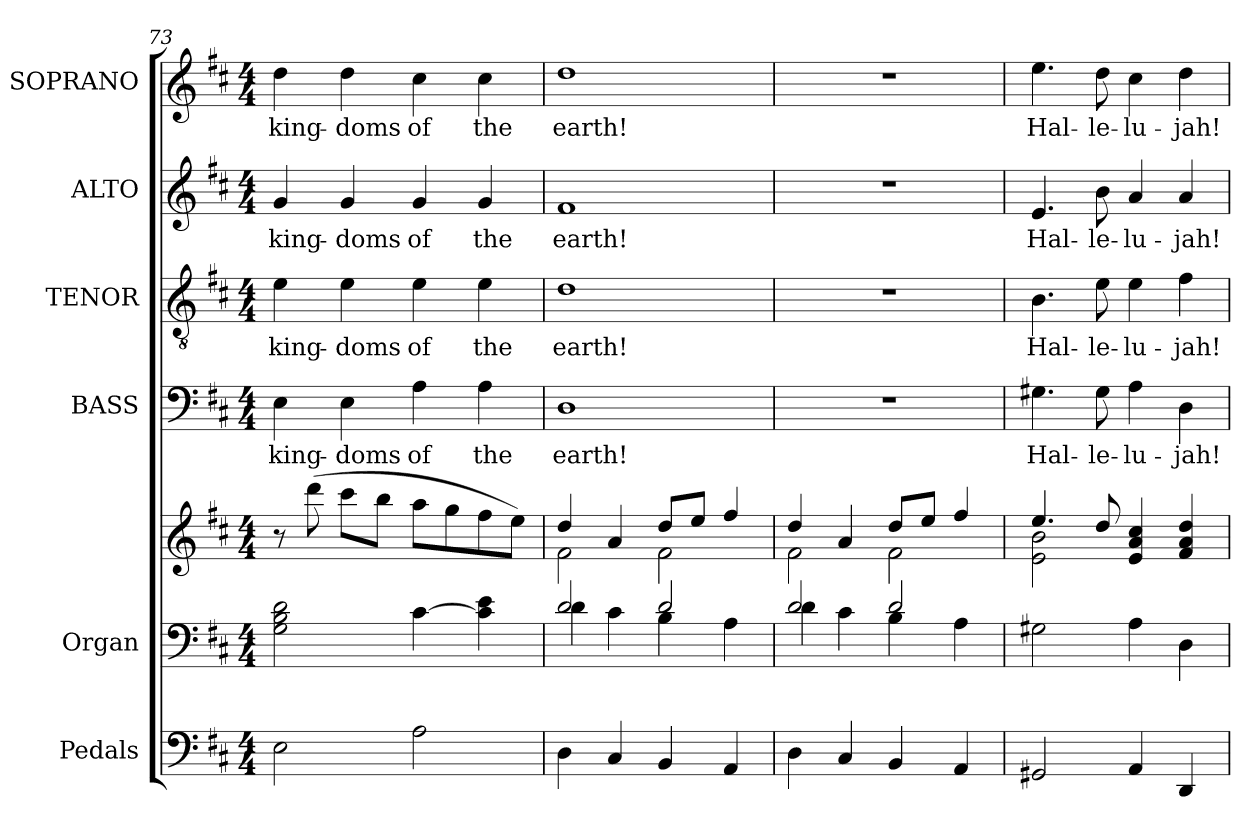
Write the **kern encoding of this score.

**kern	**kern	**kern	**kern	**text	**kern	**text	**kern	**text	**kern	**text
*part6	*part5	*part5	*part4	*part4	*part3	*part3	*part2	*part2	*part1	*part1
*staff7	*staff6	*staff5	*staff4	*staff4	*staff3	*staff3	*staff2	*staff2	*staff1	*staff1
*I"Pedals	*I"Organ	*	*I"BASS	*	*I"TENOR	*	*I"ALTO	*	*I"SOPRANO	*
*I'Ped.	*I'Org.	*	*I'B.	*	*I'T.	*	*I'A.	*	*I'S.	*
*clefF4	*clefF4	*clefG2	*clefF4	*	*clefGv2	*	*clefG2	*	*clefG2	*
*	*	*	*	*	*ITrd7c12	*	*	*	*	*
*k[f#c#]	*k[f#c#]	*k[f#c#]	*k[f#c#]	*	*k[f#c#]	*	*k[f#c#]	*	*k[f#c#]	*
*D:	*D:	*D:	*D:	*	*D:	*	*D:	*	*D:	*
*M4/4	*M4/4	*M4/4	*M4/4	*	*M4/4	*	*M4/4	*	*M4/4	*
=73	=73	=73	=73	=73	=73	=73	=73	=73	=73	=73
!	!	!	!	!LO:LY:b:color=#000000	!	!	!	!	!	!
!	!	!	!	!	!	!LO:LY:b:color=#000000	!	!	!	!
!	!	!	!	!	!	!	!	!LO:LY:b:color=#000000	!	!
!	!	!	!	!	!	!	!	!	!	!LO:LY:b:color=#000000
2Ei\	2Gi\ 2Bi 2di	8r	4Ei\	king-	4Ei\	king-	4gi/	king-	4ddi\	king-
.	.	(8dddi\	.	.	.	.	.	.	.	.
!	!	!	!	!LO:LY:b:color=#000000	!	!	!	!	!	!
!	!	!	!	!	!	!LO:LY:b:color=#000000	!	!	!	!
!	!	!	!	!	!	!	!	!LO:LY:b:color=#000000	!	!
!	!	!	!	!	!	!	!	!	!	!LO:LY:b:color=#000000
.	.	8ccc#i\L	4Ei\	-doms	4Ei\	-doms	4gi/	-doms	4ddi\	-doms
.	.	8bbi\J	.	.	.	.	.	.	.	.
!	!	!	!	!LO:LY:b:color=#000000	!	!	!	!	!	!
!	!	!	!	!	!	!LO:LY:b:color=#000000	!	!	!	!
!	!	!	!	!	!	!	!	!LO:LY:b:color=#000000	!	!
!	!	!	!	!	!	!	!	!	!	!LO:LY:b:color=#000000
2Ai\	[>4c#i\	8aai\L	4Ai\	of	4Ei\	of	4gi/	of	4cc#i\	of
.	.	8ggi\	.	.	.	.	.	.	.	.
!	!	!	!	!LO:LY:b:color=#000000	!	!	!	!	!	!
!	!	!	!	!	!	!LO:LY:b:color=#000000	!	!	!	!
!	!	!	!	!	!	!	!	!LO:LY:b:color=#000000	!	!
!	!	!	!	!	!	!	!	!	!	!LO:LY:b:color=#000000
.	4c#i\] 4ei	8ff#i\	4Ai\	the	4Ei\	the	4gi/	the	4cc#i\	the
.	.	8eei\J)	.	.	.	.	.	.	.	.
=74	=74	=74	=74	=74	=74	=74	=74	=74	=74	=74
*	*^	*^	*	*	*	*	*	*	*	*
!	!	!	!	!	!	!LO:LY:b:color=#000000	!	!	!	!	!	!
!	!	!	!	!	!	!	!	!LO:LY:b:color=#000000	!	!	!	!
!	!	!	!	!	!	!	!	!	!	!LO:LY:b:color=#000000	!	!
!	!	!	!	!	!	!	!	!	!	!	!	!LO:LY:b:color=#000000
4Di\	2di/	4di\	4ddi/	2f#i\	1Di	earth!	1Di	earth!	1f#i	earth!	1ddi	earth!
4C#i/	.	4c#i\	4ai/	.	.	.	.	.	.	.	.	.
4BBi/	2di/	4Bi\	8ddi/L	2f#i\	.	.	.	.	.	.	.	.
.	.	.	8eei/J	.	.	.	.	.	.	.	.	.
4AAi/	.	4Ai\	4ff#i/	.	.	.	.	.	.	.	.	.
=75	=75	=75	=75	=75	=75	=75	=75	=75	=75	=75	=75	=75
4Di\	2di/	4di\	4ddi/	2f#i\	1r	.	1r	.	1r	.	1r	.
4C#i/	.	4c#i\	4ai/	.	.	.	.	.	.	.	.	.
4BBi/	2di/	4Bi\	8ddi/L	2f#i\	.	.	.	.	.	.	.	.
.	.	.	8eei/J	.	.	.	.	.	.	.	.	.
4AAi/	.	4Ai\	4ff#i/	.	.	.	.	.	.	.	.	.
*	*v	*v	*	*	*	*	*	*	*	*	*	*
!!LO:LB:g=z
=76	=76	=76	=76	=76	=76	=76	=76	=76	=76	=76	=76
*	*^	*	*	*	*	*	*	*	*	*	*
!	!	!	!	!	!	!LO:LY:b:color=#000000	!	!	!	!	!	!
*	*v	*v	*	*	*	*	*	*	*	*	*	*
*	*^	*	*	*	*	*	*	*	*	*	*
!	!	!	!	!	!	!	!	!LO:LY:b:color=#000000	!	!	!	!
*	*v	*v	*	*	*	*	*	*	*	*	*	*
*	*^	*	*	*	*	*	*	*	*	*	*
!	!	!	!	!	!	!	!	!	!	!LO:LY:b:color=#000000	!	!
*	*v	*v	*	*	*	*	*	*	*	*	*	*
*	*^	*	*	*	*	*	*	*	*	*	*
!	!	!	!	!	!	!	!	!	!	!	!	!LO:LY:b:color=#000000
*	*v	*v	*	*	*	*	*	*	*	*	*	*
2GG#Xi/	2G#Xi\	4.eei/	2ei\ 2bi	4.G#Xi\	Hal-	4.BBi\	Hal-	4.ei/	Hal-	4.eei\	Hal-
!	!	!	!	!	!LO:LY:b:color=#000000	!	!	!	!	!	!
!	!	!	!	!	!	!	!LO:LY:b:color=#000000	!	!	!	!
!	!	!	!	!	!	!	!	!	!LO:LY:b:color=#000000	!	!
!	!	!	!	!	!	!	!	!	!	!	!LO:LY:b:color=#000000
.	.	8ddi/	.	8G#i\	-le-	8Ei\	-le-	8bi\	-le-	8ddi\	-le-
!	!	!	!	!	!LO:LY:b:color=#000000	!	!	!	!	!	!
!	!	!	!	!	!	!	!LO:LY:b:color=#000000	!	!	!	!
!	!	!	!	!	!	!	!	!	!LO:LY:b:color=#000000	!	!
!	!	!	!	!	!	!	!	!	!	!	!LO:LY:b:color=#000000
4AAi/	4Ai\	4ei/ 4ai 4cc#i	2ryy	4Ai\	-lu-	4Ei\	-lu-	4ai/	-lu-	4cc#i\	-lu-
!	!	!	!	!	!LO:LY:b:color=#000000	!	!	!	!	!	!
!	!	!	!	!	!	!	!LO:LY:b:color=#000000	!	!	!	!
!	!	!	!	!	!	!	!	!	!LO:LY:b:color=#000000	!	!
!	!	!	!	!	!	!	!	!	!	!	!LO:LY:b:color=#000000
4DDi/	4Di\	4f#i/ 4ai 4ddi	.	4Di\	-jah!	4F#i\	-jah!	4ai/	-jah!	4ddi\	-jah!
*	*	*v	*v	*	*	*	*	*	*	*	*
=	=	=	=	=	=	=	=	=	=	=
*-	*-	*-	*-	*-	*-	*-	*-	*-	*-	*-
